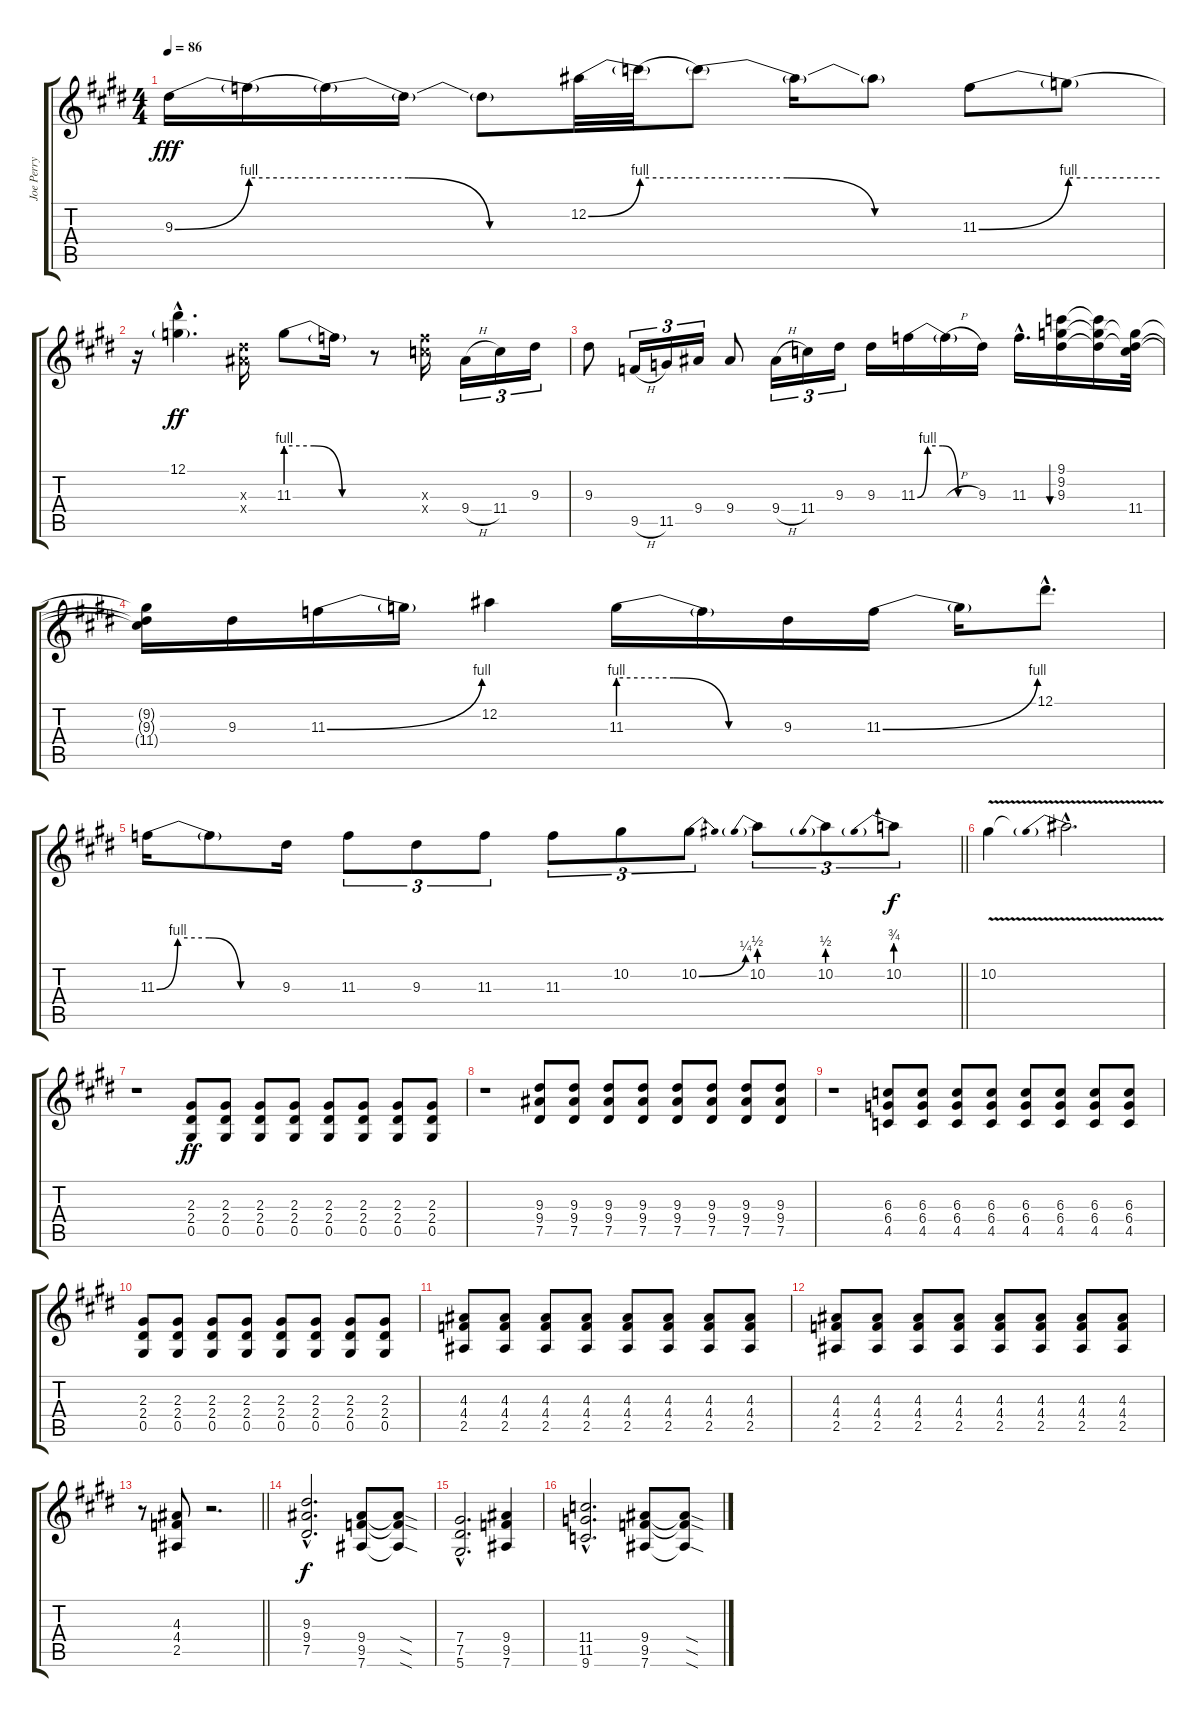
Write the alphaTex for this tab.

\track ("Joe Perry" "Joe Perry") {instrument overdrivenguitar}
\staff {score tabs}
\tuning (Eb4 Bb3 Gb3 Db3 Ab2 Eb2) {hide}
\ts (4 4)
\tempo 86
\clef g2
\ks c#minor
9.3{be (bend 0 0 60 4)}.16{dy fff} 9.3{be (hold 0 4 60 4) t}.16 9.3{be (custom 0 4 20 4 40 0 60 0) t}.16 9.3{t}.16 9.3{t}.8 12.2{be (bend 0 0 60 4)}.32 12.2{be (hold 0 4 60 4) t}.32 12.2{be (custom 0 4 20 4 40 0 60 0) t}.8 12.2{t}.16 12.2{t}.8 11.3{be (bend 0 0 60 4)}.8 11.3{be (hold 0 4 60 4) t}.8 |
\ks e
r.16 (12.1{hac} 11.3{hac t}).4{d dy ff} (9.3{x} 9.4{x}).16 11.3{be (custom 0 4 20 4 40 0 60 0)}.8 11.3{t}.16 r.8 (11.3{x} 11.4{x}).16 9.4{h}.16{tu (3 2)} 11.4.16{tu (3 2)} 9.3.16{tu (3 2)} |
\ks c#minor
9.3.8 9.5{h}.16{tu (3 2)} 11.5.16{tu (3 2)} 9.4.16{tu (3 2)} 9.4.8 9.4{h}.16{tu (3 2)} 11.4.16{tu (3 2)} 9.3.16{tu (3 2)} 9.3.16 11.3{be (custom 0 0 10 4 25 4 40 0 60 0)}.16 11.3{h t}.16 9.3.16 11.3{hac}.16{d} (9.1 9.2 9.3).16{bu 30} (9.1{t} 9.2{t} 9.3{t}).16 (9.2{t} 9.3{t} 11.4).32 |
(9.2{t} 9.3{t} 11.4{t}).16 9.3.16 11.3{be (bend 0 0 60 4)}.16 11.3{t}.16 12.2.4 11.3{be (custom 0 4 20 4 40 0 60 0)}.16 11.3{t}.16 9.3.16 11.3{be (bend 0 0 60 4)}.16 11.3{t}.16 12.1{hac}.8{d} |
\barLineRight lightlight
11.3{be (custom 0 0 10 4 25 4 40 0 60 0)}.16 11.3{t}.8 9.3.16 11.3.8{tu (3 2)} 9.3.8{tu (3 2)} 11.3.8{tu (3 2)} 11.3.8{tu (3 2)} 10.2.8{tu (3 2)} 10.2{be (bend 0 0 60 1)}.8{tu (3 2)} 10.2{be (prebend 0 2 60 2)}.8{tu (3 2)} 10.2{be (prebend 0 2 60 2)}.8{tu (3 2)} 10.2{be (prebend 0 3 60 3)}.8{tu (3 2) dy f} |
\ks e
10.2{v}.4 10.2{be (prebend 0 4 60 4) hac t}.2{d} |
\ks c#minor
r.1 (2.3 2.4 0.5).8{dy ff} (2.3 2.4 0.5).8 (2.3 2.4 0.5).8 (2.3 2.4 0.5).8 (2.3 2.4 0.5).8 (2.3 2.4 0.5).8 (2.3 2.4 0.5).8 (2.3 2.4 0.5).8 |
r.1 (9.3 9.4 7.5).8 (9.3 9.4 7.5).8 (9.3 9.4 7.5).8 (9.3 9.4 7.5).8 (9.3 9.4 7.5).8 (9.3 9.4 7.5).8 (9.3 9.4 7.5).8 (9.3 9.4 7.5).8 |
r.1 (6.3 6.4 4.5).8 (6.3 6.4 4.5).8 (6.3 6.4 4.5).8 (6.3 6.4 4.5).8 (6.3 6.4 4.5).8 (6.3 6.4 4.5).8 (6.3 6.4 4.5).8 (6.3 6.4 4.5).8 |
\ks e
(2.3 2.4 0.5).8 (2.3 2.4 0.5).8 (2.3 2.4 0.5).8 (2.3 2.4 0.5).8 (2.3 2.4 0.5).8 (2.3 2.4 0.5).8 (2.3 2.4 0.5).8 (2.3 2.4 0.5).8 |
\ks c#minor
(4.3 4.4 2.5).8 (4.3 4.4 2.5).8 (4.3 4.4 2.5).8 (4.3 4.4 2.5).8 (4.3 4.4 2.5).8 (4.3 4.4 2.5).8 (4.3 4.4 2.5).8 (4.3 4.4 2.5).8 |
(4.3 4.4 2.5).8 (4.3 4.4 2.5).8 (4.3 4.4 2.5).8 (4.3 4.4 2.5).8 (4.3 4.4 2.5).8 (4.3 4.4 2.5).8 (4.3 4.4 2.5).8 (4.3 4.4 2.5).8 |
\barLineRight lightlight
r.8 (4.3 4.4 2.5).8 r.2{d} |
\ks e
(9.3{hac} 9.4{hac} 7.5{hac}).2{d dy f} (9.4 9.5 7.6).8 (9.4{sod t} 9.5{sod t} 7.6{sod t}).8 |
\ks c#minor
(7.4{hac} 7.5{hac} 5.6{hac}).2{d} (9.4 9.5 7.6).4 |
(11.4{hac} 11.5{hac} 9.6{hac}).2{d} (9.4 9.5 7.6).8 (9.4{sod t} 9.5{sod t} 7.6{sod t}).8
